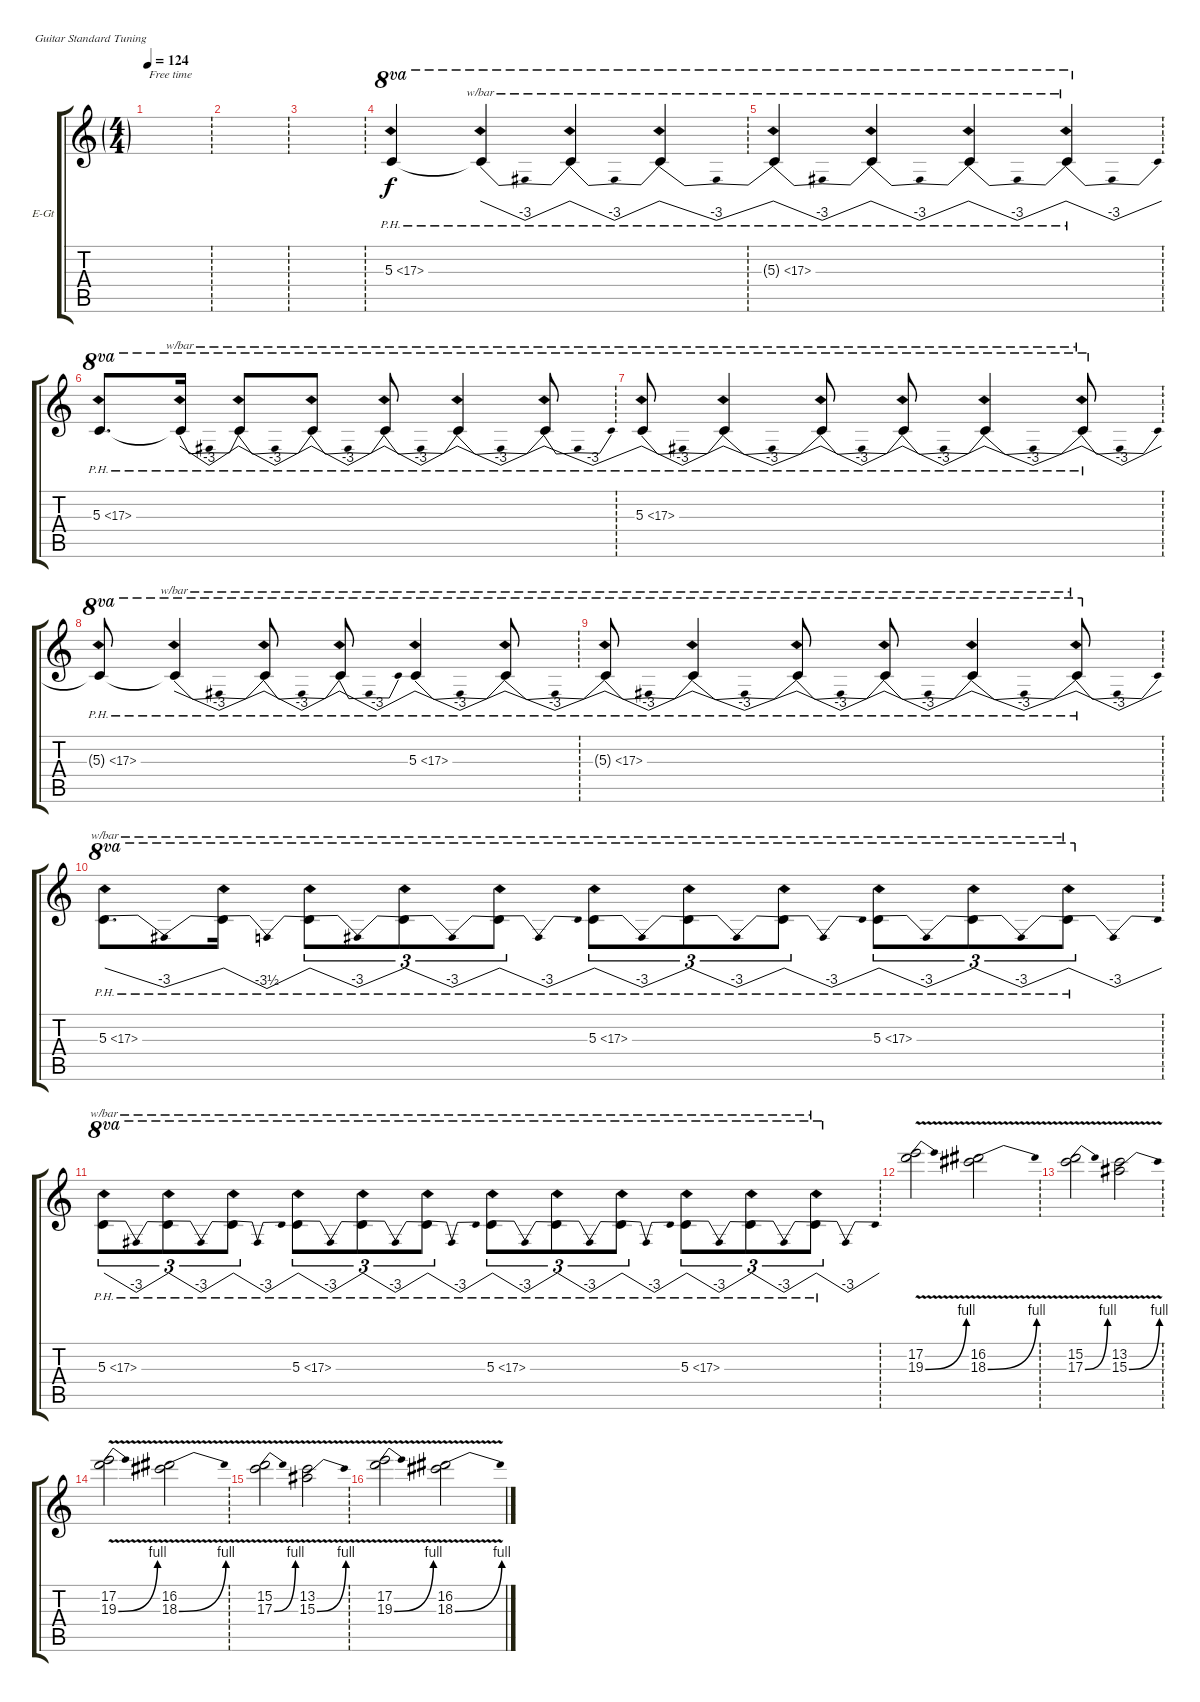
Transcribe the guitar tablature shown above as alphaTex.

\defaultSystemsLayout 4
\bracketExtendMode groupsimilarinstruments
\firstSystemTrackNameOrientation horizontal
\otherSystemsTrackNameOrientation horizontal
\track ("LEAD GUITAR " "E-Gt") {solo instrument distortionguitar}
\staff {score tabs}
\tuning (E4 B3 G3 D3 A2 E2)
\ts (4 4)
\ft
\tempo 124
\clef g2
\scale
0.504
\ks c
|
\ft
\scale
0.248 |
\ft
\scale
0.248 |
\ft
5.3{ph 12}.4{ot 8va} 5.3{ph 12 t}.4{tbe (dip default 0 0 13.799999999999999 -12 15 -12 30 0) ot 8va} 5.3{ph 12 t}.4{tbe (dip default 0 0 13.799999999999999 -12 15 -12 30 0) ot 8va} 5.3{ph 12 t}.4{tbe (dip default 0 0 13.799999999999999 -12 15 -12 30 0) ot 8va} |
\ft
5.3{ph 12 t}.4{tbe (dip default 0 0 13.799999999999999 -12 15 -12 30 0) ot 8va} 5.3{ph 12 t}.4{tbe (dip default 0 0 13.799999999999999 -12 15 -12 30 0) ot 8va} 5.3{ph 12 t}.4{tbe (dip default 0 0 14.399999999999999 -12 15 -12 30 0) ot 8va} 5.3{ph 12 t}.4{tbe (dip default 0 0 13.799999999999999 -12 15 -12 30 0) ot 8va} |
\ft
5.3{ph 12}.8{d ot 8va} 5.3{ph 12 t}.16{tbe (dip default 0 0 14.399999999999999 -12 15 -12 30 0) ot 8va} 5.3{ph 12 t}.8{tbe (dip default 0 0 13.799999999999999 -12 15 -12 30 0) ot 8va} 5.3{ph 12 t}.8{tbe (dip default 0 0 13.2 -12 15 -12 30 0) ot 8va} 5.3{ph 12 t}.8{tbe (dip default 0 0 13.799999999999999 -12 15 -12 30 0) ot 8va} 5.3{ph 12 t}.4{tbe (dip default 0 0 13.2 -12 15 -12 30 0) ot 8va} 5.3{ph 12 t}.8{tbe (dip default 0 0 13.2 -12 15 -12 30 0) ot 8va} |
\ft
5.3{ph 12}.8{tbe (dip default 0 0 14.399999999999999 -12 15 -12 30 0) ot 8va} 5.3{ph 12 t}.4{tbe (dip default 0 0 14.399999999999999 -12 15 -12 30 0) ot 8va} 5.3{ph 12 t}.8{tbe (dip default 0 0 13.2 -12 15 -12 30 0) ot 8va} 5.3{ph 12 t}.8{tbe (dip default 0 0 14.399999999999999 -12 15 -12 30 0) ot 8va} 5.3{ph 12 t}.4{tbe (dip default 0 0 14.399999999999999 -12 15 -12 30 0) ot 8va} 5.3{ph 12 t}.8{tbe (dip default 0 0 14.399999999999999 -12 15 -12 30 0) ot 8va} |
\ft
5.3{ph 12 t}.8{ot 8va} 5.3{ph 12 t}.4{tbe (dip default 0 0 14.399999999999999 -12 15 -12 30 0) ot 8va} 5.3{ph 12 t}.8{tbe (dip default 0 0 13.799999999999999 -12 15 -12 30 0) ot 8va} 5.3{ph 12 t}.8{tbe (dip default 0 0 13.2 -12 15 -12 30 0) ot 8va} 5.3{ph 12}.4{tbe (dip default 0 0 13.2 -12 15 -12 30 0) ot 8va} 5.3{ph 12 t}.8{tbe (dip default 0 0 13.2 -12 15 -12 30 0) ot 8va} |
\ft
5.3{ph 12 t}.8{tbe (dip default 0 0 14.399999999999999 -12 15 -12 30 0) ot 8va} 5.3{ph 12 t}.4{tbe (dip default 0 0 12.6 -12 15 -12 30 0) ot 8va} 5.3{ph 12 t}.8{tbe (dip default 0 0 13.2 -12 15 -12 30 0) ot 8va} 5.3{ph 12 t}.8{tbe (dip default 0 0 13.799999999999999 -12 15 -12 30 0) ot 8va} 5.3{ph 12 t}.4{tbe (dip default 0 0 12.6 -12 15 -12 30 0) ot 8va} 5.3{ph 12 t}.8{tbe (dip default 0 0 13.2 -12 15 -12 30 0) ot 8va} |
\ft
5.3{ph 12}.8{d tbe (dip default 0 0 13.799999999999999 -12 15 -12 30 0) ot 8va beam invert} 5.3{ph 12 t}.16{tbe (dip default 0 0 13.2 -14 15 -14 30 0) ot 8va} 5.3{ph 12 t}.8{tu (3 2) tbe (dip default 0 0 13.2 -12 15 -12 30 0) ot 8va beam invert} 5.3{ph 12 t}.8{tu (3 2) tbe (dip default 0 0 12.6 -12 15 -12 30 0) ot 8va} 5.3{ph 12 t}.8{tu (3 2) tbe (dip default 0 0 12.6 -12 15 -12 30 0) ot 8va} 5.3{ph 12}.8{tu (3 2) tbe (dip default 0 0 13.2 -12 15 -12 30 0) ot 8va beam invert} 5.3{ph 12 t}.8{tu (3 2) tbe (dip default 0 0 12.6 -12 15 -12 30 0) ot 8va} 5.3{ph 12 t}.8{tu (3 2) tbe (dip default 0 0 12.6 -12 15 -12 30 0) ot 8va} 5.3{ph 12}.8{tu (3 2) tbe (dip default 0 0 13.2 -12 15 -12 30 0) ot 8va beam invert} 5.3{ph 12 t}.8{tu (3 2) tbe (dip default 0 0 12.6 -12 15 -12 30 0) ot 8va} 5.3{ph 12 t}.8{tu (3 2) tbe (dip default 0 0 12.6 -12 15 -12 30 0) ot 8va} |
\ft
5.3{ph 12}.8{tu (3 2) tbe (dip default 0 0 13.2 -12 15 -12 30 0) ot 8va beam invert} 5.3{ph 12 t}.8{tu (3 2) tbe (dip default 0 0 12.6 -12 15 -12 30 0) ot 8va} 5.3{ph 12 t}.8{tu (3 2) tbe (dip default 0 0 12.6 -12 15 -12 30 0) ot 8va} 5.3{ph 12}.8{tu (3 2) tbe (dip default 0 0 13.2 -12 15 -12 30 0) ot 8va beam invert} 5.3{ph 12 t}.8{tu (3 2) tbe (dip default 0 0 12.6 -12 15 -12 30 0) ot 8va} 5.3{ph 12 t}.8{tu (3 2) tbe (dip default 0 0 12.6 -12 15 -12 30 0) ot 8va} 5.3{ph 12}.8{tu (3 2) tbe (dip default 0 0 13.2 -12 15 -12 30 0) ot 8va beam invert} 5.3{ph 12 t}.8{tu (3 2) tbe (dip default 0 0 12.6 -12 15 -12 30 0) ot 8va} 5.3{ph 12 t}.8{tu (3 2) tbe (dip default 0 0 12.6 -12 15 -12 30 0) ot 8va} 5.3{ph 12}.8{tu (3 2) tbe (dip default 0 0 13.2 -12 15 -12 30 0) ot 8va beam invert} 5.3{ph 12 t}.8{tu (3 2) tbe (dip default 0 0 12.6 -12 15 -12 30 0) ot 8va} 5.3{ph 12 t}.8{tu (3 2) tbe (dip default 0 0 12.6 -12 15 -12 30 0) ot 8va} |
\ft
(17.2{v} 19.3{be (bend 0 0 15 4)}).2 (18.3{be (bend 0 0 15 4)} 16.2{v}).2 |
\ft
(15.2{v} 17.3{be (bend 0 0 15 4)}).2 (15.3{be (bend 0 0 15 4)} 13.2{v}).2 |
\ft
(17.2{v} 19.3{be (bend 0 0 15 4)}).2 (18.3{be (bend 0 0 15 4)} 16.2{v}).2 |
\ft
(15.2{v} 17.3{be (bend 0 0 15 4)}).2 (15.3{be (bend 0 0 15 4)} 13.2{v}).2 |
\ft
(17.2{v} 19.3{be (bend 0 0 15 4)}).2 (18.3{be (bend 0 0 15 4)} 16.2{v}).2
